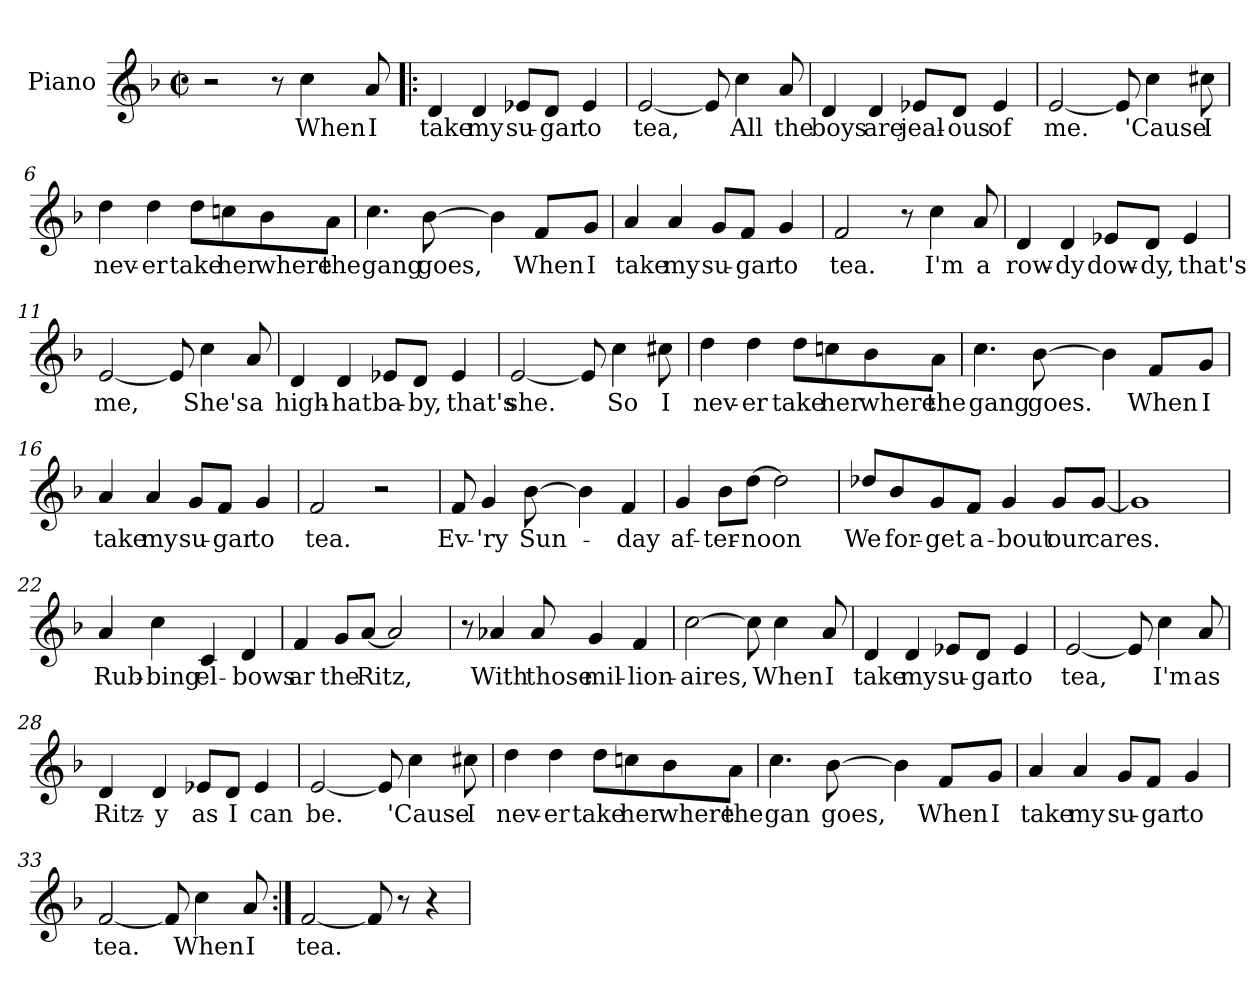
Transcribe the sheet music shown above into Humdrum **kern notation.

**kern	**text
*part1	*part1
*staff1	*staff1
*I"Piano	*
*I'Pno.	*
*clefG2	*
*k[b-]	*
*F:	*
*M2/2	*
*met(c|)	*
=1	=1
2r	.
8r	.
4cc\	When
8a/	I
=2!|:	=2!|:
4d/	take
4d/	my
8e-X/L	su-
8d/J	-gar
4e-/	to
=3	=3
[2e/	tea,
8e/]	.
4cc\	All
8a/	the
=4	=4
4d/	boys
4d/	are
8e-X/L	jeal-
8d/J	-ous
4e-/	of
=5	=5
[2e/	me.
8e/]	.
4cc\	'Cause
8cc#X\	I
!!LO:LB:g=z
=6	=6
4dd\	nev-
4dd\	-er
8dd\L	take
8ccn\	her
8b-\	where
8a\J	the
=7	=7
4.cc\	gang
[8b-\	goes,
4b-\]	.
8f/L	When
8g/J	I
=8	=8
4a/	take
4a/	my
8g/L	su-
8f/J	-gar
4g/	to
=9	=9
2f/	tea.
8r	.
4cc\	I'm
8a/	a
!!LO:LB:g=z
=10	=10
4d/	row-
4d/	-dy
8e-X/L	dow-
8d/J	-dy,
4e-/	that's
=11	=11
[2e/	me,
8e/]	.
4cc\	She's
8a/	a
=12	=12
4d/	high-
4d/	-hat
8e-X/L	ba-
8d/J	-by,
4e-/	that's
=13	=13
[2e/	she.
8e/]	.
4cc\	So
8cc#X\	I
!!LO:LB:g=z
=14	=14
4dd\	nev-
4dd\	-er
8dd\L	take
8ccn\	her
8b-\	where
8a\J	the
=15	=15
4.cc\	gang
[8b-\	goes.
4b-\]	.
8f/L	When
8g/J	I
=16	=16
4a/	take
4a/	my
8g/L	su-
8f/J	-gar
4g/	to
=17	=17
2f/	tea.
2r	.
=18	=18
8f/	Ev-
4g/	-'ry
[8b-\	Sun-
4b-\]	.
4f/	-day
!!LO:LB:g=z
=19	=19
4g/	af-
8b-\L	-ter-
[8dd\J	-noon
2dd\]	.
=20	=20
8dd-X/L	We
8b-/	for-
8g/	-get
8f/J	a-
4g/	-bout
8g/L	our
[8g/J	cares.
=21	=21
1g]	.
=22	=22
4a/	Rub-
4cc\	-bing
4c/	el-
4d/	-bows
!!LO:LB:g=z
=23	=23
4f/	ar
8g/L	the
[8a/J	Ritz,
2a/]	.
=24	=24
8r	.
4a-X/	With
8a-/	those
4g/	mil-
4f/	-lion-
=25	=25
[2cc\	-aires,
8cc\]	.
4cc\	When
8a/	I
=26	=26
4d/	take
4d/	my
8e-X/L	su-
8d/J	-gar
4e-/	to
!!LO:LB:g=z
=27	=27
[2e/	tea,
8e/]	.
4cc\	I'm
8a/	as
=28	=28
4d/	Ritz-
4d/	-y
8e-X/L	as
8d/J	I
4e-/	can
=29	=29
[2e/	be.
8e/]	.
4cc\	'Cause
8cc#X\	I
=30	=30
4dd\	nev-
4dd\	-er
8dd\L	take
8ccn\	her
8b-\	where
8a\J	the
!!LO:LB:g=z
=31	=31
4.cc\	gan
[8b-\	goes,
4b-\]	.
8f/L	When
8g/J	I
=32	=32
4a/	take
4a/	my
8g/L	su-
8f/J	-gar
4g/	to
=33	=33
[2f/	tea.
8f/]	.
4cc\	When
8a/	I
=34:|!	=34:|!
[2f/	tea.
8f/]	.
8r	.
4r	.
=	=
*-	*-
